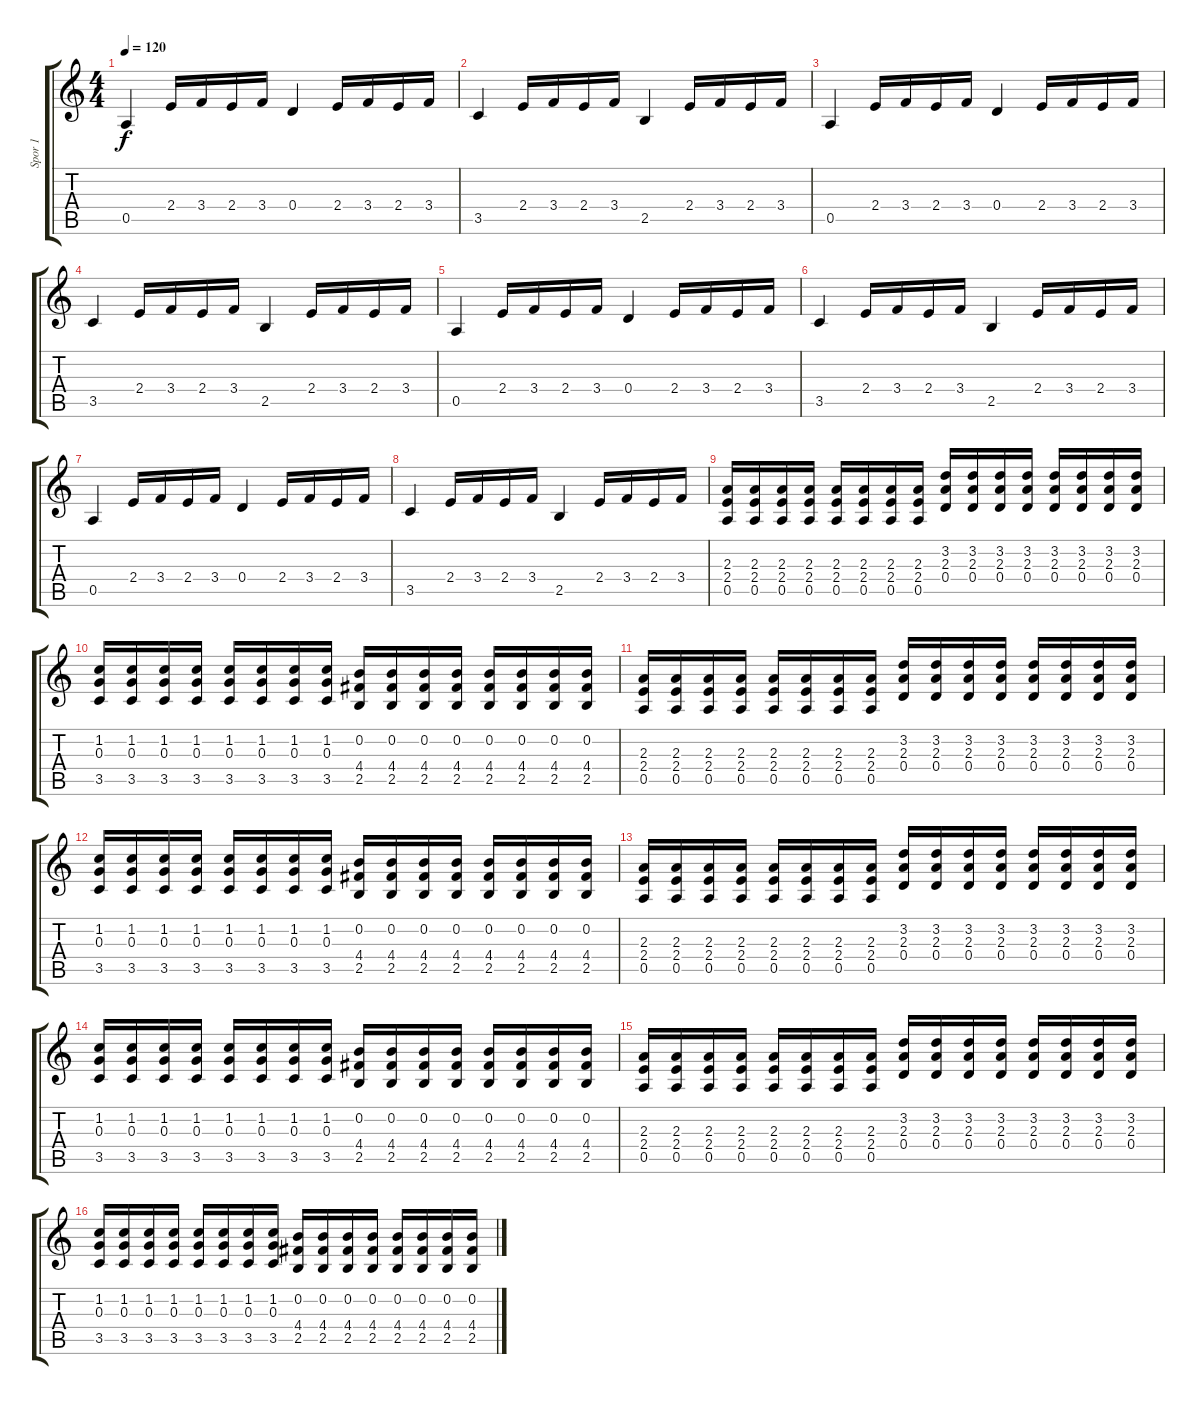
\track ("Spor 1" "Spor 1") {instrument distortionguitar}
\staff {score tabs}
\tuning (E4 B3 G3 D3 A2 E2) {hide}
\ts (4 4)
\tempo 120
\clef g2
\ks c
0.5.4{dy f instrument distortionguitar} 2.4.16 3.4.16 2.4.16 3.4.16 0.4.4 2.4.16 3.4.16 2.4.16 3.4.16 |
3.5.4 2.4.16 3.4.16 2.4.16 3.4.16 2.5.4 2.4.16 3.4.16 2.4.16 3.4.16 |
0.5.4 2.4.16 3.4.16 2.4.16 3.4.16 0.4.4 2.4.16 3.4.16 2.4.16 3.4.16 |
3.5.4 2.4.16 3.4.16 2.4.16 3.4.16 2.5.4 2.4.16 3.4.16 2.4.16 3.4.16 |
0.5.4 2.4.16 3.4.16 2.4.16 3.4.16 0.4.4 2.4.16 3.4.16 2.4.16 3.4.16 |
3.5.4 2.4.16 3.4.16 2.4.16 3.4.16 2.5.4 2.4.16 3.4.16 2.4.16 3.4.16 |
0.5.4 2.4.16 3.4.16 2.4.16 3.4.16 0.4.4 2.4.16 3.4.16 2.4.16 3.4.16 |
3.5.4 2.4.16 3.4.16 2.4.16 3.4.16 2.5.4 2.4.16 3.4.16 2.4.16 3.4.16 |
(2.3 2.4 0.5).16 (2.3 2.4 0.5).16 (2.3 2.4 0.5).16 (2.3 2.4 0.5).16 (2.3 2.4 0.5).16 (2.3 2.4 0.5).16 (2.3 2.4 0.5).16 (2.3 2.4 0.5).16 (3.2 2.3 0.4).16 (3.2 2.3 0.4).16 (3.2 2.3 0.4).16 (3.2 2.3 0.4).16 (3.2 2.3 0.4).16 (3.2 2.3 0.4).16 (3.2 2.3 0.4).16 (3.2 2.3 0.4).16 |
(1.2 0.3 3.5).16 (1.2 0.3 3.5).16 (1.2 0.3 3.5).16 (1.2 0.3 3.5).16 (1.2 0.3 3.5).16 (1.2 0.3 3.5).16 (1.2 0.3 3.5).16 (1.2 0.3 3.5).16 (0.2 4.4 2.5).16 (0.2 4.4 2.5).16 (0.2 4.4 2.5).16 (0.2 4.4 2.5).16 (0.2 4.4 2.5).16 (0.2 4.4 2.5).16 (0.2 4.4 2.5).16 (0.2 4.4 2.5).16 |
(2.3 2.4 0.5).16 (2.3 2.4 0.5).16 (2.3 2.4 0.5).16 (2.3 2.4 0.5).16 (2.3 2.4 0.5).16 (2.3 2.4 0.5).16 (2.3 2.4 0.5).16 (2.3 2.4 0.5).16 (3.2 2.3 0.4).16 (3.2 2.3 0.4).16 (3.2 2.3 0.4).16 (3.2 2.3 0.4).16 (3.2 2.3 0.4).16 (3.2 2.3 0.4).16 (3.2 2.3 0.4).16 (3.2 2.3 0.4).16 |
(1.2 0.3 3.5).16 (1.2 0.3 3.5).16 (1.2 0.3 3.5).16 (1.2 0.3 3.5).16 (1.2 0.3 3.5).16 (1.2 0.3 3.5).16 (1.2 0.3 3.5).16 (1.2 0.3 3.5).16 (0.2 4.4 2.5).16 (0.2 4.4 2.5).16 (0.2 4.4 2.5).16 (0.2 4.4 2.5).16 (0.2 4.4 2.5).16 (0.2 4.4 2.5).16 (0.2 4.4 2.5).16 (0.2 4.4 2.5).16 |
(2.3 2.4 0.5).16 (2.3 2.4 0.5).16 (2.3 2.4 0.5).16 (2.3 2.4 0.5).16 (2.3 2.4 0.5).16 (2.3 2.4 0.5).16 (2.3 2.4 0.5).16 (2.3 2.4 0.5).16 (3.2 2.3 0.4).16 (3.2 2.3 0.4).16 (3.2 2.3 0.4).16 (3.2 2.3 0.4).16 (3.2 2.3 0.4).16 (3.2 2.3 0.4).16 (3.2 2.3 0.4).16 (3.2 2.3 0.4).16 |
(1.2 0.3 3.5).16 (1.2 0.3 3.5).16 (1.2 0.3 3.5).16 (1.2 0.3 3.5).16 (1.2 0.3 3.5).16 (1.2 0.3 3.5).16 (1.2 0.3 3.5).16 (1.2 0.3 3.5).16 (0.2 4.4 2.5).16 (0.2 4.4 2.5).16 (0.2 4.4 2.5).16 (0.2 4.4 2.5).16 (0.2 4.4 2.5).16 (0.2 4.4 2.5).16 (0.2 4.4 2.5).16 (0.2 4.4 2.5).16 |
(2.3 2.4 0.5).16 (2.3 2.4 0.5).16 (2.3 2.4 0.5).16 (2.3 2.4 0.5).16 (2.3 2.4 0.5).16 (2.3 2.4 0.5).16 (2.3 2.4 0.5).16 (2.3 2.4 0.5).16 (3.2 2.3 0.4).16 (3.2 2.3 0.4).16 (3.2 2.3 0.4).16 (3.2 2.3 0.4).16 (3.2 2.3 0.4).16 (3.2 2.3 0.4).16 (3.2 2.3 0.4).16 (3.2 2.3 0.4).16 |
(1.2 0.3 3.5).16 (1.2 0.3 3.5).16 (1.2 0.3 3.5).16 (1.2 0.3 3.5).16 (1.2 0.3 3.5).16 (1.2 0.3 3.5).16 (1.2 0.3 3.5).16 (1.2 0.3 3.5).16 (0.2 4.4 2.5).16 (0.2 4.4 2.5).16 (0.2 4.4 2.5).16 (0.2 4.4 2.5).16 (0.2 4.4 2.5).16 (0.2 4.4 2.5).16 (0.2 4.4 2.5).16 (0.2 4.4 2.5).16
